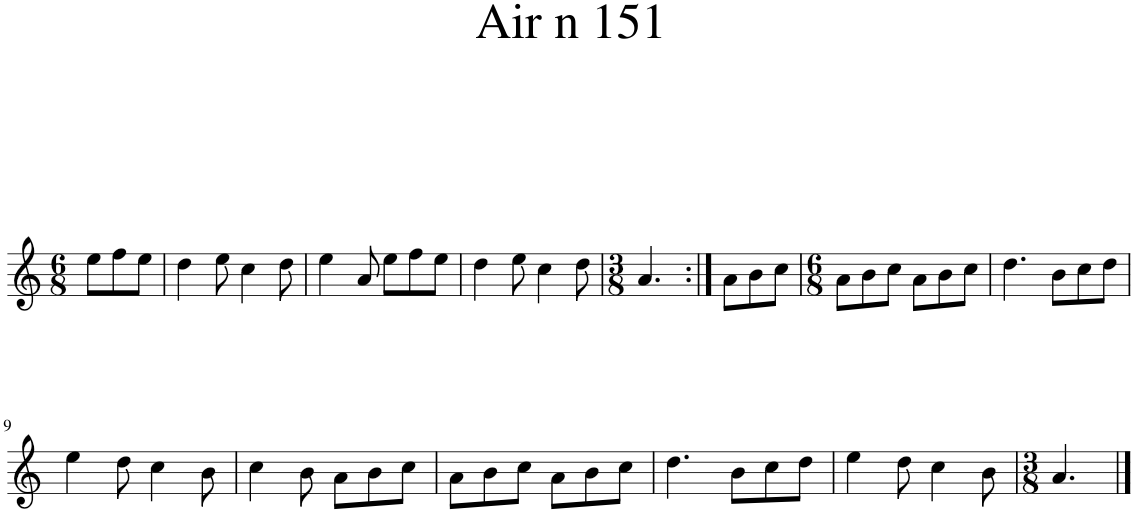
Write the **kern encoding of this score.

**kern
*part1
*staff1
*I"Piano
*I'Pno.
*clefG2
*k[]
*M6/8
=1
8ee\L
8ff\
8ee\J
=2
4dd\
8ee\
4cc\
8dd\
=3
4ee\
8a/
8ee\L
8ff\
8ee\J
=4
4dd\
8ee\
4cc\
8dd\
=5
*M3/8
4.a/
=6:|!
8a\L
8b\
8cc\J
=7
*M6/8
8a\L
8b\
8cc\J
8a\L
8b\
8cc\J
=8
4.dd\
8b\L
8cc\
8dd\J
!!LO:LB:g=z
=9
4ee\
8dd\
4cc\
8b\
=10
4cc\
8b\
8a\L
8b\
8cc\J
=11
8a\L
8b\
8cc\J
8a\L
8b\
8cc\J
=12
4.dd\
8b\L
8cc\
8dd\J
=13
4ee\
8dd\
4cc\
8b\
=14
*M3/8
4.a/
==
*-
